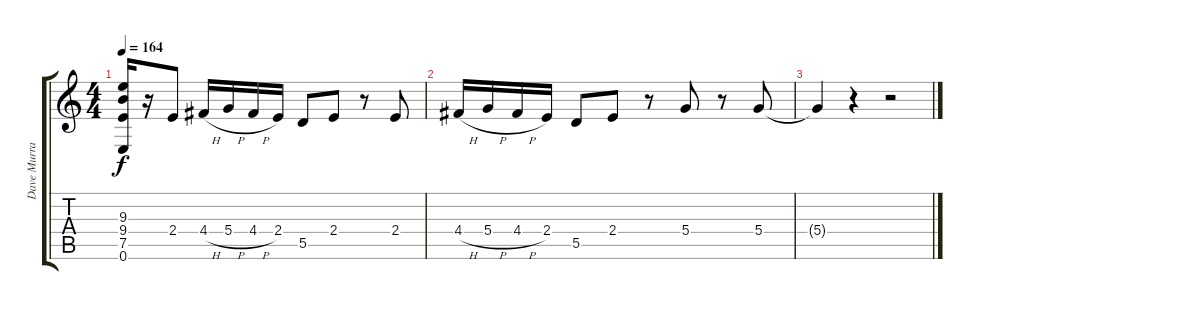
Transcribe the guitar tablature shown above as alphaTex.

\track ("Dave Murray (Guitar 2)" "Dave Murra") {instrument distortionguitar}
\staff {score tabs}
\tuning (E4 B3 G3 D3 A2 E2) {hide}
\ts (4 4)
\tempo 164
\clef g2
\ks c
(9.3{t} 9.4{t} 7.5{t} 0.6{t}).16{dy f} r.16 2.4.8 4.4{h}.16 5.4{h}.16 4.4{h}.16 2.4.16 5.5.8 2.4.8 r.8 2.4.8 |
4.4{h}.16 5.4{h}.16 4.4{h}.16 2.4.16 5.5.8 2.4.8 r.8 5.4.8 r.8 5.4.8 |
5.4{t}.4 r.4 r.2
